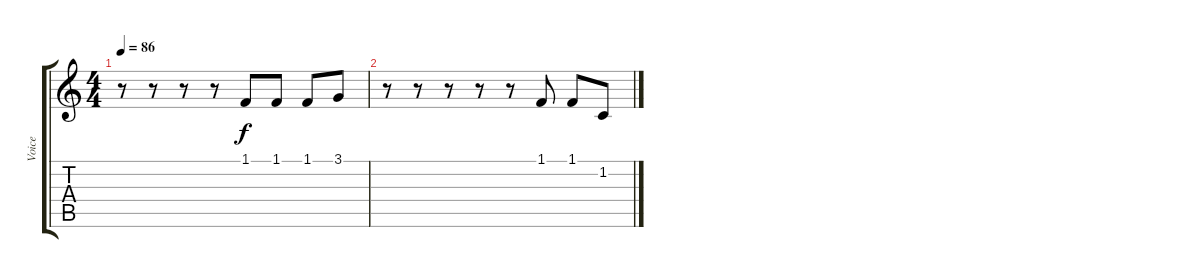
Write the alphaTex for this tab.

\track ("Voice" "Voice") {instrument choiraahs}
\staff {score tabs}
\tuning (E4 B3 G3 D3 A2 E2) {hide}
\ts (4 4)
\tempo 86
\clef g2
\ks c
r.8{dy f} r.8 r.8 r.8 1.1.8 1.1.8 1.1.8 3.1.8 |
r.8 r.8 r.8 r.8 r.8 1.1.8 1.1.8 1.2.8
